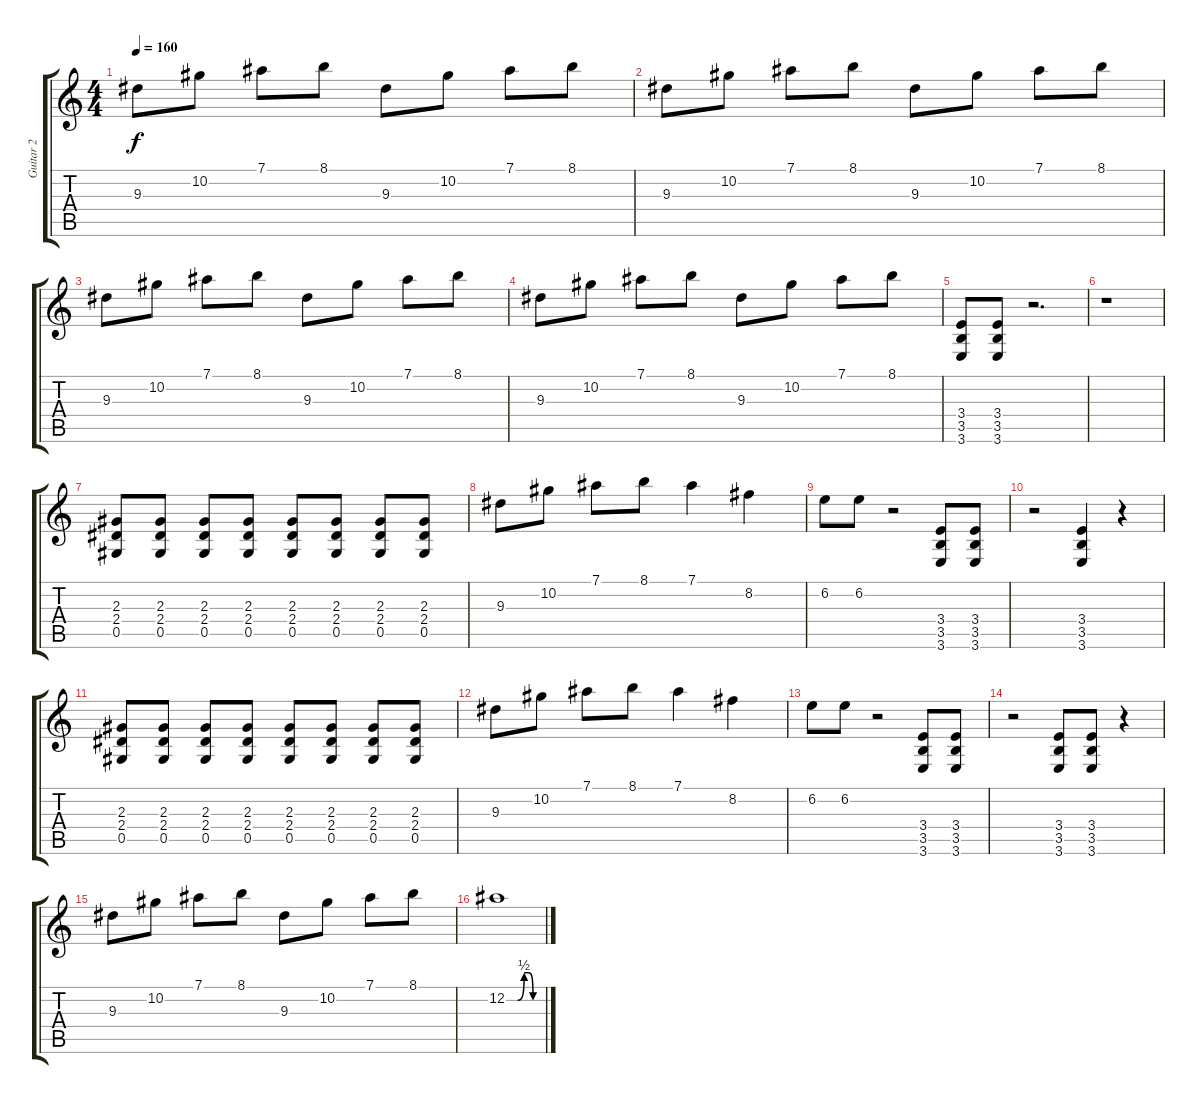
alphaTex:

\track ("Guitar 2" "Guitar 2") {instrument overdrivenguitar}
\staff {score tabs}
\tuning (Eb4 Bb3 Gb3 Db3 Ab2 Db2) {hide}
\ts (4 4)
\tempo 160
\clef g2
\ks c
9.3.8{dy f} 10.2.8 7.1.8 8.1.8 9.3.8 10.2.8 7.1.8 8.1.8 |
9.3.8 10.2.8 7.1.8 8.1.8 9.3.8 10.2.8 7.1.8 8.1.8 |
9.3.8 10.2.8 7.1.8 8.1.8 9.3.8 10.2.8 7.1.8 8.1.8 |
9.3.8 10.2.8 7.1.8 8.1.8 9.3.8 10.2.8 7.1.8 8.1.8 |
(3.4 3.5 3.6).8 (3.4 3.5 3.6).8 r.2{d} |
r.1 |
(2.3 2.4 0.5).8 (2.3 2.4 0.5).8 (2.3 2.4 0.5).8 (2.3 2.4 0.5).8 (2.3 2.4 0.5).8 (2.3 2.4 0.5).8 (2.3 2.4 0.5).8 (2.3 2.4 0.5).8 |
9.3.8 10.2.8 7.1.8 8.1.8 7.1.4 8.2.4 |
6.2.8 6.2.8 r.2 (3.4 3.5 3.6).8 (3.4 3.5 3.6).8 |
r.2 (3.4 3.5 3.6).4 r.4 |
(2.3 2.4 0.5).8 (2.3 2.4 0.5).8 (2.3 2.4 0.5).8 (2.3 2.4 0.5).8 (2.3 2.4 0.5).8 (2.3 2.4 0.5).8 (2.3 2.4 0.5).8 (2.3 2.4 0.5).8 |
9.3.8 10.2.8 7.1.8 8.1.8 7.1.4 8.2.4 |
6.2.8 6.2.8 r.2 (3.4 3.5 3.6).8 (3.4 3.5 3.6).8 |
r.2 (3.4 3.5 3.6).8 (3.4 3.5 3.6).8 r.4 |
9.3.8 10.2.8 7.1.8 8.1.8 9.3.8 10.2.8 7.1.8 8.1.8 |
12.2{be (custom 0 0 15 0 19 0 30 2 38 2 45 0 60 0)}.1
